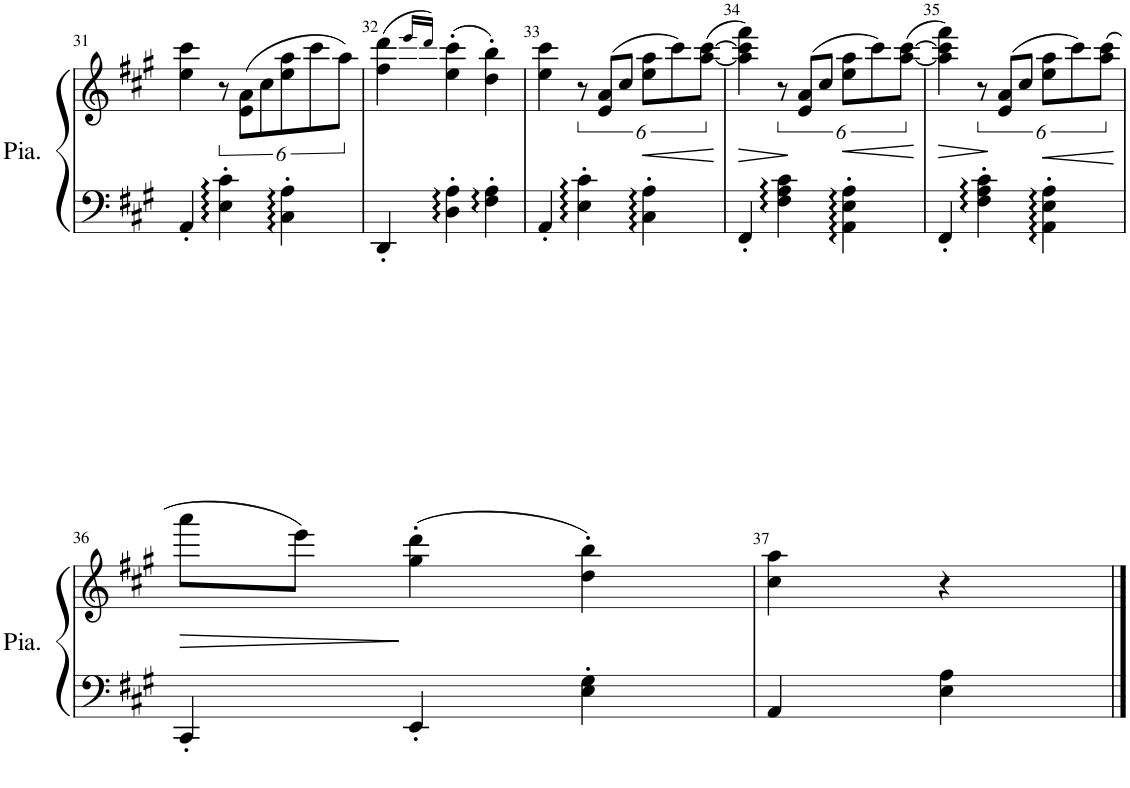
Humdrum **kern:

**kern	**kern	**dynam
*part1	*part1	*part1
*staff2	*staff1	*staff1/2
*I"Piano	*	*
*I'Pia.	*	*
!!LO:PB:g=z
*clefF4	*clefG2	*
*k[f#c#g#]	*k[f#c#g#]	*
*M3/4	*M3/4	*
=31	=31	=31
4AA'/	4ee\ 4ccc#\	.
4E\' 4c#\'	12r	.
.	(12e\ 12a\L	.
.	12cc#\	.
4C#\' 4A\'	12ee\ 12aa\	.
.	12ccc#\	.
.	12aa\J)	.
=32	=32	=32
4DD'/	(4ff#\ 4ddd\	.
.	16qeee/LL	.
.	16qddd/JJ)	.
4D\' 4A\'	(4ee\' 4ccc#\'	.
4F#\' 4A\'	4dd\' 4bb\')	.
=33	=33	=33
4AA'/	4ee\ 4ccc#\	.
4E\' 4c#\'	12r	.
.	(12e/ 12a/L	.
.	12cc#/J	.
!	!	!LO:HP:b
4C#\' 4A\'	12ee\ 12aa\L	<
.	12ccc#\)	.
.	(>[12aa\ [12ccc#\J	.
.	.	[
=34	=34	=34
!	!	!LO:HP:b
4FF#'/	4aa\] 4ccc#\] 4fff#\)	>
4F#\ 4A\ 4c#\	12r	.
.	(12e/ 12a/L	]
.	12cc#/J	.
!	!	!LO:HP:b
4AA\' 4E\' 4A\'	12ee\ 12aa\L	<
.	12ccc#\)	.
.	(>[12aa\ [12ccc#\J	.
.	.	[
=35	=35	=35
!	!	!LO:HP:b
4FF#'/	4aa\] 4ccc#\] 4fff#\)	>
4F#\' 4A\' 4c#\'	12r	.
.	(12e/ 12a/L	]
.	12cc#/J	.
!	!	!LO:HP:b
4AA\' 4E\' 4A\'	12ee\ 12aa\L	<
.	12ccc#\)	.
.	(12aa\ 12ccc#\J	.
.	.	[
!!LO:LB:g=z
=36	=36	=36
!	!	!LO:HP:b
4CC#'/	8aaa\L	>
.	8eee\J)	.
4EE'/	(4gg#\' 4ddd\'	]
4E\' 4G#\'	4dd\' 4bb\')	.
=37	=37	=37
4AA/	4cc#\ 4aa\	.
4E\ 4A\	4r	.
==	==	==
*-	*-	*-
